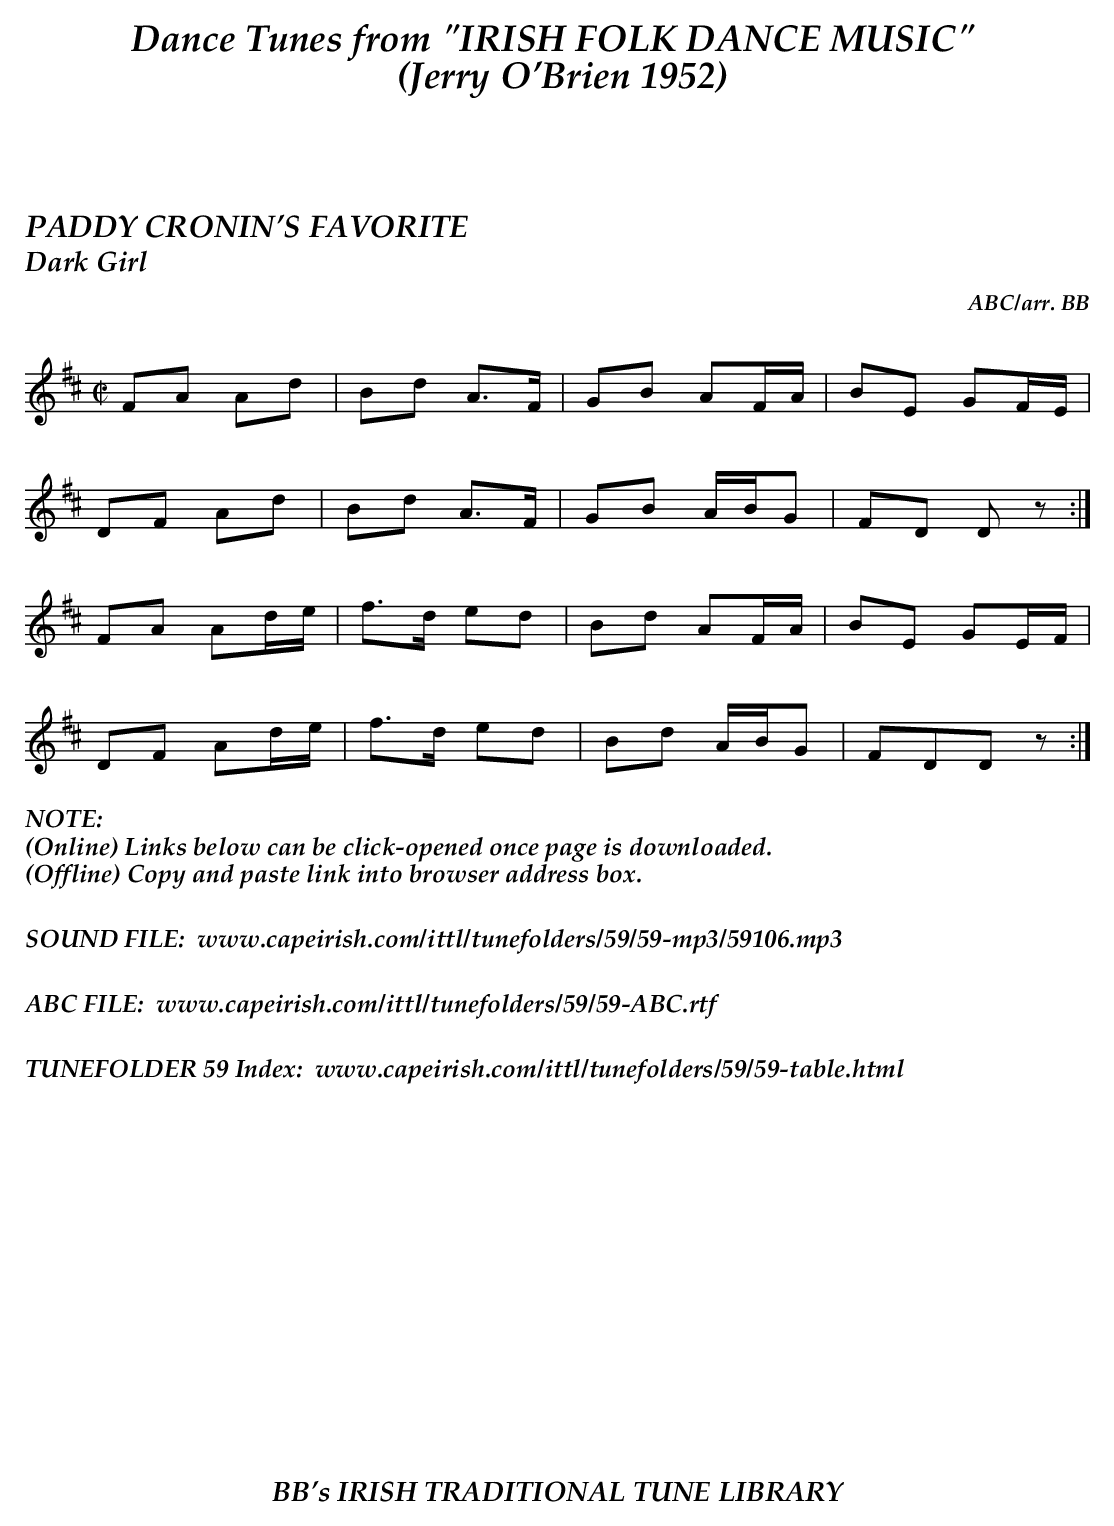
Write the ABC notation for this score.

X:1
T:PADDY CRONIN'S FAVORITE
T:Dark Girl
C:ABC/arr. BB
L:1/8
M:C|
K:D
FA Ad|Bd A>F|GB AF/A/|BE GF/E/|
DF Ad|Bd A>F|GB A/B/G|FD Dz :|
FA Ad/e/|f>d ed|Bd AF/A/|BE GE/F/|
DF Ad/e/|f>d ed|Bd A/B/G|FDDz :|
%%textfont "Palatino-BoldItalic" 16
%%begintext
%%NOTE:
(Online) Links below can be click-opened once page is downloaded.
(Offline) Copy and paste link into browser address box.
%%
%%
SOUND FILE:  www.capeirish.com/ittl/tunefolders/59/59-mp3/59106.mp3
%%
%%
ABC FILE:  www.capeirish.com/ittl/tunefolders/59/59-ABC.rtf
%%
%%
TUNEFOLDER 59 Index:  www.capeirish.com/ittl/tunefolders/59/59-table.html
